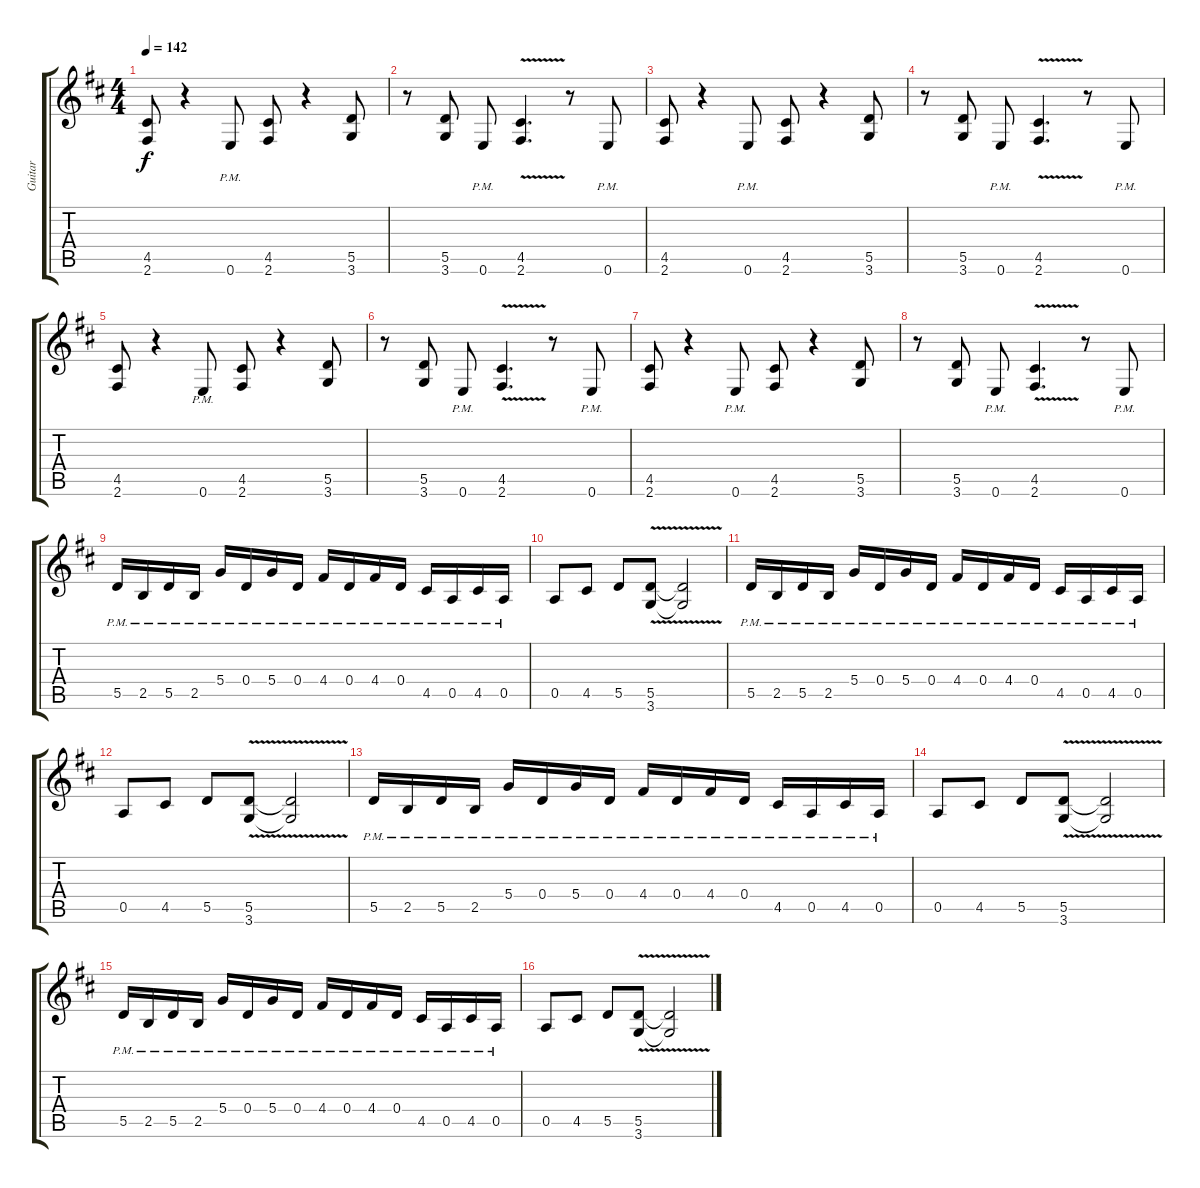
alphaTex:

\track ("Guitar" "Guitar") {instrument overdrivenguitar}
\staff {score tabs}
\tuning (E4 B3 G3 D3 A2 E2) {hide}
\ts (4 4)
\tempo 142
\clef g2
\ks bminor
(4.5 2.6).8{dy f} r.4 0.6{pm}.8 (4.5 2.6).8 r.4 (5.5 3.6).8 |
r.8 (5.5 3.6).8 0.6{pm}.8 (4.5{v} 2.6{v}).4{d} r.8 0.6{pm}.8 |
(4.5 2.6).8 r.4 0.6{pm}.8 (4.5 2.6).8 r.4 (5.5 3.6).8 |
r.8 (5.5 3.6).8 0.6{pm}.8 (4.5{v} 2.6{v}).4{d} r.8 0.6{pm}.8 |
(4.5 2.6).8 r.4 0.6{pm}.8 (4.5 2.6).8 r.4 (5.5 3.6).8 |
r.8 (5.5 3.6).8 0.6{pm}.8 (4.5{v} 2.6{v}).4{d} r.8 0.6{pm}.8 |
(4.5 2.6).8 r.4 0.6{pm}.8 (4.5 2.6).8 r.4 (5.5 3.6).8 |
r.8 (5.5 3.6).8 0.6{pm}.8 (4.5{v} 2.6{v}).4{d} r.8 0.6{pm}.8 |
5.5{pm}.16 2.5{pm}.16 5.5{pm}.16 2.5{pm}.16 5.4{pm}.16 0.4{pm}.16 5.4{pm}.16 0.4{pm}.16 4.4{pm}.16 0.4{pm}.16 4.4{pm}.16 0.4{pm}.16 4.5{pm}.16 0.5{pm}.16 4.5{pm}.16 0.5{pm}.16 |
0.5.8 4.5.8 5.5.8 (5.5 3.6{v}).8 (5.5{t} 3.6{t}).2 |
5.5{pm}.16 2.5{pm}.16 5.5{pm}.16 2.5{pm}.16 5.4{pm}.16 0.4{pm}.16 5.4{pm}.16 0.4{pm}.16 4.4{pm}.16 0.4{pm}.16 4.4{pm}.16 0.4{pm}.16 4.5{pm}.16 0.5{pm}.16 4.5{pm}.16 0.5{pm}.16 |
0.5.8 4.5.8 5.5.8 (5.5 3.6{v}).8 (5.5{t} 3.6{t}).2 |
5.5{pm}.16 2.5{pm}.16 5.5{pm}.16 2.5{pm}.16 5.4{pm}.16 0.4{pm}.16 5.4{pm}.16 0.4{pm}.16 4.4{pm}.16 0.4{pm}.16 4.4{pm}.16 0.4{pm}.16 4.5{pm}.16 0.5{pm}.16 4.5{pm}.16 0.5{pm}.16 |
0.5.8 4.5.8 5.5.8 (5.5 3.6{v}).8 (5.5{t} 3.6{t}).2 |
5.5{pm}.16 2.5{pm}.16 5.5{pm}.16 2.5{pm}.16 5.4{pm}.16 0.4{pm}.16 5.4{pm}.16 0.4{pm}.16 4.4{pm}.16 0.4{pm}.16 4.4{pm}.16 0.4{pm}.16 4.5{pm}.16 0.5{pm}.16 4.5{pm}.16 0.5{pm}.16 |
0.5.8 4.5.8 5.5.8 (5.5 3.6{v}).8 (5.5{t} 3.6{t}).2
